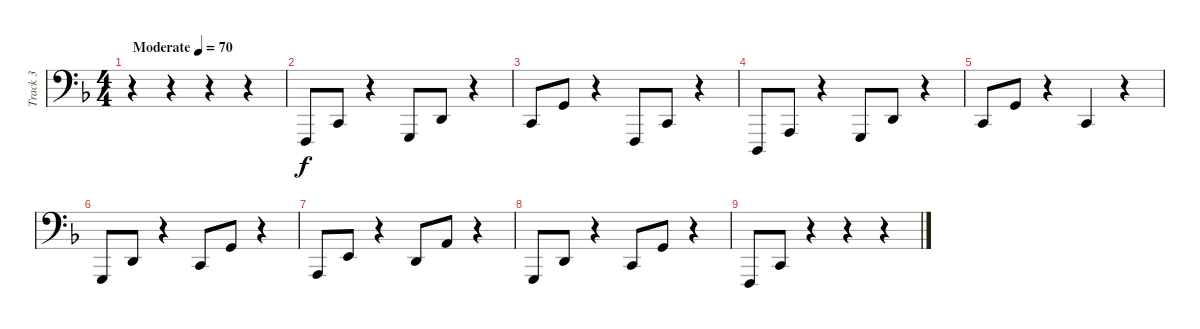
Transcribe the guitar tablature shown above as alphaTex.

\track ("Track 3" "Track 3") {instrument harpsichord}
\staff {score}
\tuning (G2 D2 A1 E1 B0) {hide}
\ts (4 4)
\tempo (70 "Moderate")
\clef f4
\ks f
r.4{dy f instrument harpsichord} r.4 r.4 r.4 |
1.4.8 3.3.8 r.4 3.4.8 0.2.8 r.4 |
3.3.8 0.1.8 r.4 1.4.8 3.3.8 r.4 |
3.5.8 0.3.8 r.4 3.4.8 0.2.8 r.4 |
3.3.8 0.1.8 r.4 3.3.4 r.4 |
3.4.8 0.2.8 r.4 3.3.8 0.1.8 r.4 |
0.3.8 2.2.8 r.4 0.2.8 2.1.8 r.4 |
3.4.8 0.2.8 r.4 3.3.8 0.1.8 r.4 |
1.4.8 3.3.8 r.4 r.4 r.4
